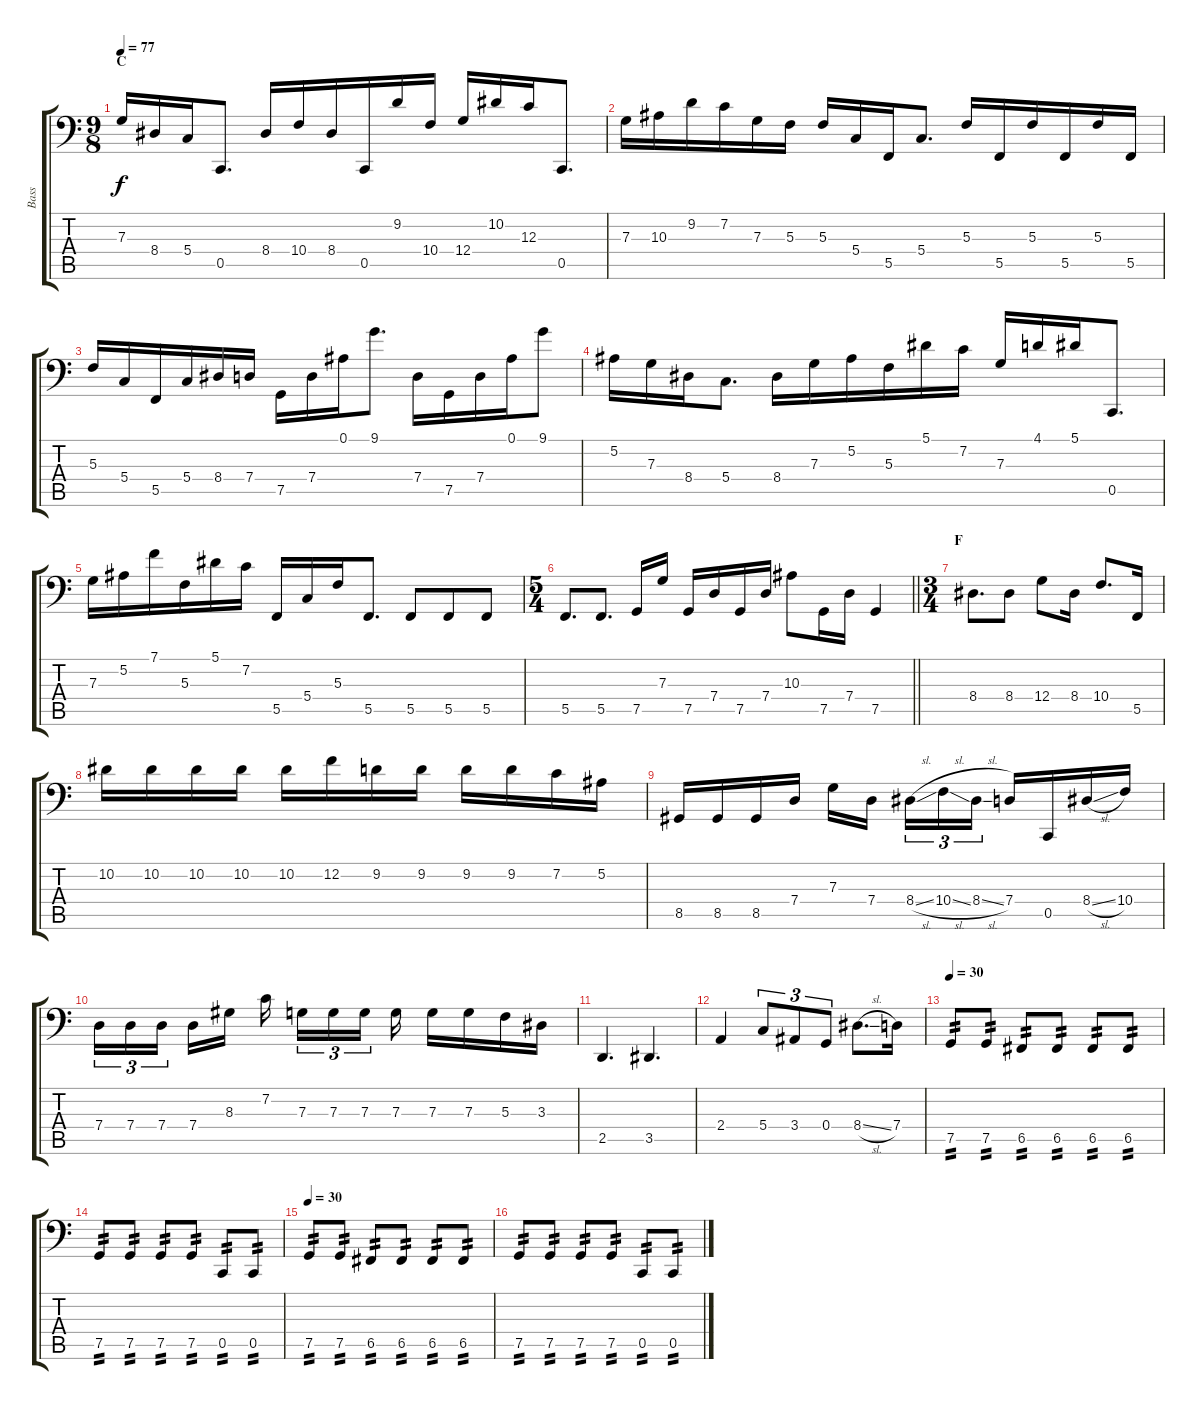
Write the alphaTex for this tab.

\track ("Bass" "Bass") {instrument electricbasspick}
\staff {score tabs}
\tuning (Bb2 F2 C2 G1 C1 A0) {hide}
\ts (9 8)
\section ("" "C")
\tempo 77
\clef f4
\ks c
7.3.16{dy f instrument electricbassfinger} 8.4.16 5.4.16 0.5.8{d} 8.4.16 10.4.16 8.4.16 0.5.16 9.2.16 10.4.16 12.4.16 10.2.16 12.3.16 0.5.8{d} |
7.3.16 10.3.16 9.2.16 7.2.16 7.3.16 5.3.16 5.3.16 5.4.16 5.5.16 5.4.8{d} 5.3.16 5.5.16 5.3.16 5.5.16 5.3.16 5.5.16 |
5.3.16 5.4.16 5.5.16 5.4.16 8.4.16 7.4.16 7.5.16 7.4.16 0.1.16 9.1.8{d} 7.4.16 7.5.16 7.4.16 0.1.16 9.1.8 |
5.2.16 7.3.16 8.4.16 5.4.8{d} 8.4.16 7.3.16 5.2.16 5.3.16 5.1.16 7.2.16 7.3.16 4.1.16 5.1.16 0.5.8{d} |
7.3.16 5.2.16 7.1.16 5.3.16 5.1.16 7.2.16 5.5.16 5.4.16 5.3.16 5.5.8{d} 5.5.8 5.5.8 5.5.8 |
\ts (5 4)
\barLineRight lightlight
5.5.8{d} 5.5.8{d} 7.5.16 7.3.16 7.5.16 7.4.16 7.5.16 7.4.16 10.3.8 7.5.16 7.4.16 7.5.4 |
\ts (3 4)
\section ("" "F")
8.4.8{d instrument electricbasspick} 8.4.8 12.4.8 8.4.16 10.4.8{d} 5.5.16 |
10.2.16 10.2.16 10.2.16 10.2.16 10.2.16 12.2.16 9.2.16 9.2.16 9.2.16 9.2.16 7.2.16 5.2.16 |
8.5.16 8.5.16 8.5.16 7.4.16 7.3.16 7.4.16{beam splitsecondary} 8.4{sl}.16{tu (3 2)} 10.4{sl}.16{tu (3 2)} 8.4{sl}.16{tu (3 2)} 7.4.16 0.5.16 8.4{sl}.16 10.4.16 |
7.4.16{tu (3 2)} 7.4.16{tu (3 2)} 7.4.16{tu (3 2) beam splitsecondary} 7.4.16 8.3.16 7.2.16{beam splitsecondary} 7.3.16{tu (3 2)} 7.3.16{tu (3 2)} 7.3.16{tu (3 2) beam splitsecondary} 7.3.16 7.3.16 7.3.16 5.3.16 3.3.16 |
2.5.4{d} 3.5.4{d} |
2.4.4 5.4.8{tu (3 2)} 3.4.8{tu (3 2)} 0.4.8{tu (3 2)} 8.4{sl}.8{d} 7.4.16 |
\tempo 30
7.5.8{tp 2} 7.5.8{tp 2} 6.5.8{tp 2} 6.5.8{tp 2} 6.5.8{tp 2} 6.5.8{tp 2} |
7.5.8{tp 2} 7.5.8{tp 2} 7.5.8{tp 2} 7.5.8{tp 2} 0.5.8{tp 2} 0.5.8{tp 2} |
\tempo 30
7.5.8{tp 2} 7.5.8{tp 2} 6.5.8{tp 2} 6.5.8{tp 2} 6.5.8{tp 2} 6.5.8{tp 2} |
7.5.8{tp 2} 7.5.8{tp 2} 7.5.8{tp 2} 7.5.8{tp 2} 0.5.8{tp 2} 0.5.8{tp 2}
